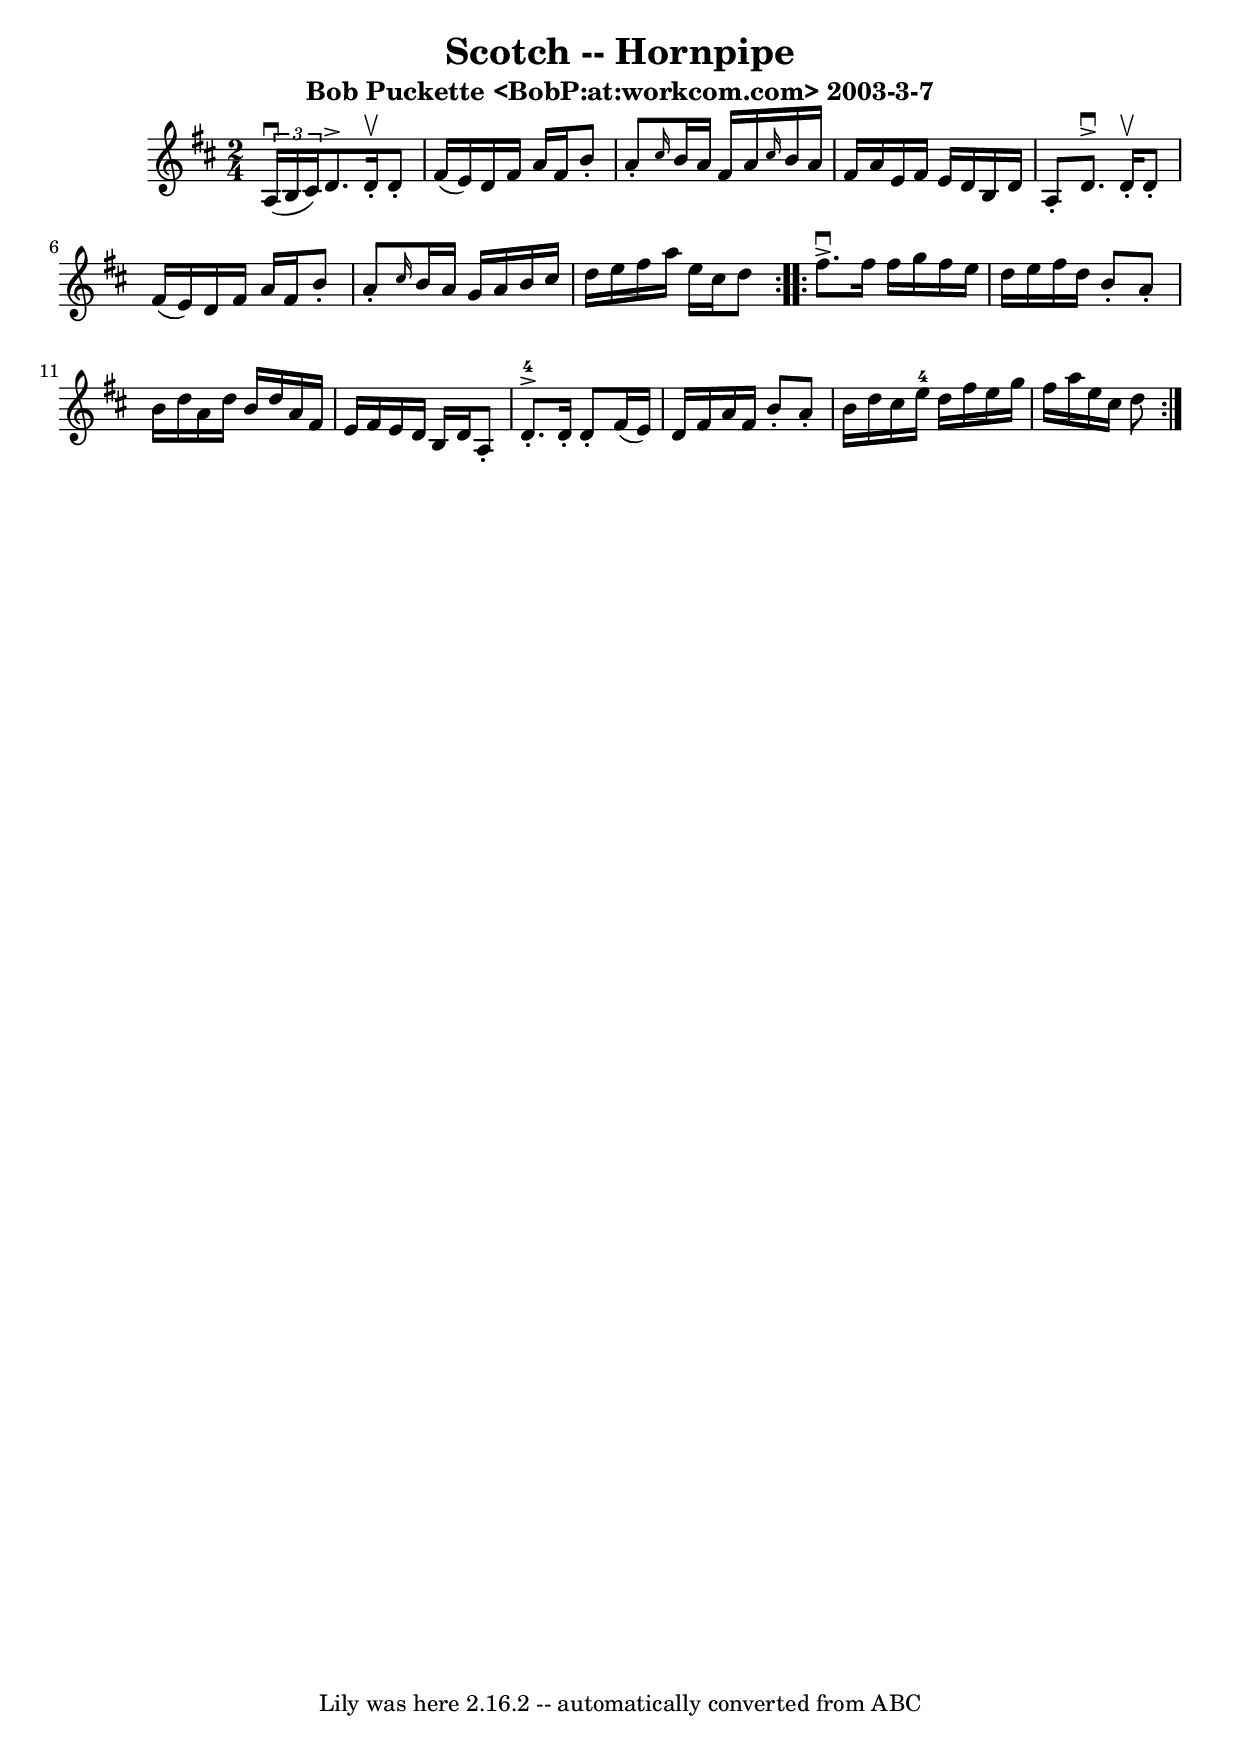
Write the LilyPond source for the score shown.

\version "2.16.2"
\include "Mammoth.ily"
\header {
  %% book = "Cole's 1000 Fiddle Tunes"
  crossRefNumber = "1"
  footnotes = ""
  subtitle = "Bob Puckette <BobP:at:workcom.com> 2003-3-7"
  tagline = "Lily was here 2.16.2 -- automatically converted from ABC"
  title = "Scotch -- Hornpipe"

}
voicedefault =  {



  \repeat volta 2 {

    \time 2/4 
    \key d \major
    \times 2/3 { a16 (^\downbow b16 cis'16)  	       }   |
    d'8.^\accent d'16-.^\upbow d'8-. fis'16 (e'16)  |
    d'16 fis'16 a'16 fis'16 b'8-. a'8-. |
    
    \grace { cis''16  
	   } b'16 a'16 fis'16 a'16  \grace { cis''16  
					   }      b'16 a'16 fis'16 a'16   |
    e'16 fis'16 e'16 d'16         b16 d'16 a8-.  |
    d'8.^\downbow^\accent d'16-.^\upbow d'8-. fis'16 (e'16) |
    d'16 fis'16 a'16 fis'16 b'8-.       a'8-.  |
    \grace { cis''16  
	   } b'16 a'16 g'16 a'16 b'16       cis''16 d''16 e''16   |
    fis''16 a''16 e''16 cis''16    
    d''8  
  }     
  \repeat volta 2 {
    fis''8.^\downbow^\accent fis''16 fis''16       g''16 fis''16 e''16   |
    d''16 e''16 fis''16 d''16         b'8-. a'8-.  |
    b'16 d''16 a'16 d''16 b'16 d''16         a'16 fis'16   |
    e'16 fis'16 e'16 d'16 b16 d'16 a8-. |
    d'8.-4-.^\accent d'16-. d'8-. fis'16 (e'16)  |
    d'16 fis'16 a'16 fis'16 b'8-. a'8-. |
    b'16       d''16 cis''16 e''16-4 d''16 fis''16 e''16 g''16   |
    
    fis''16 a''16 e''16 cis''16 d''8  
  }   

}

\score{
  <<

    \context Staff="default"
    {
      \voicedefault 
      
    }

  >>
  \layout {
    
  }
  \midi {
  }

}
